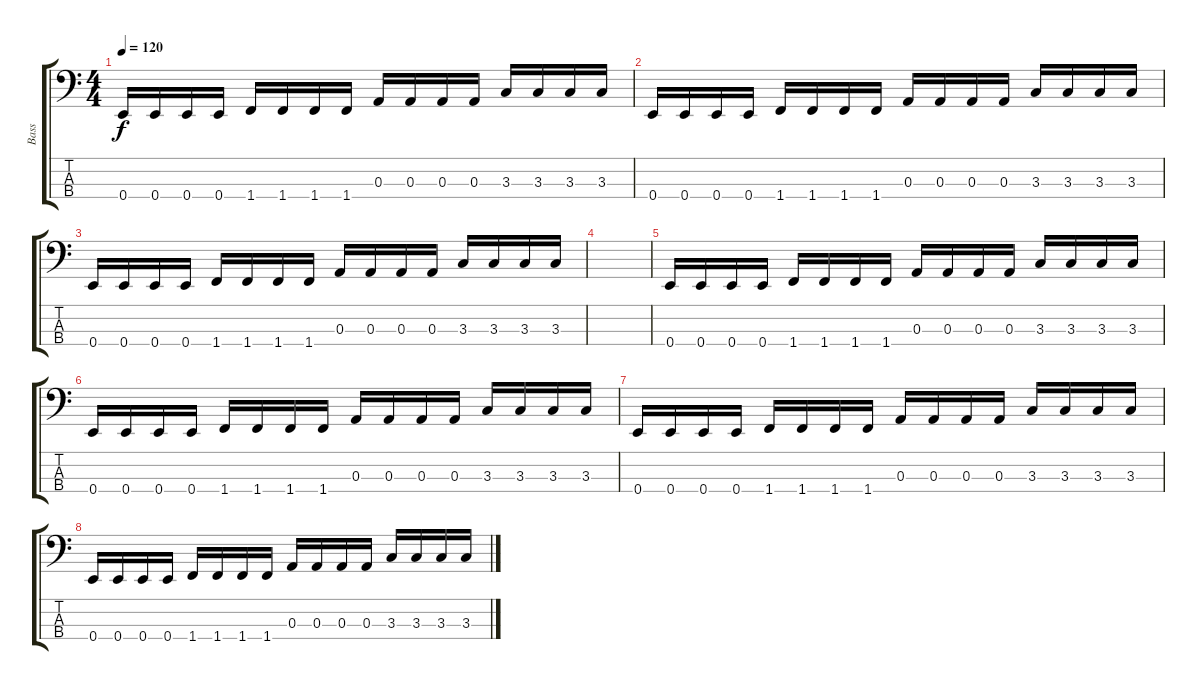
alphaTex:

\track ("Bass" "Bass") {instrument electricbasspick}
\staff {score tabs}
\tuning (G2 D2 A1 E1) {hide}
\ts (4 4)
\tempo 120
\clef f4
\ks c
0.4.16{dy f} 0.4.16 0.4.16 0.4.16 1.4.16 1.4.16 1.4.16 1.4.16 0.3.16 0.3.16 0.3.16 0.3.16 3.3.16 3.3.16 3.3.16 3.3.16 |
0.4.16 0.4.16 0.4.16 0.4.16 1.4.16 1.4.16 1.4.16 1.4.16 0.3.16 0.3.16 0.3.16 0.3.16 3.3.16 3.3.16 3.3.16 3.3.16 |
0.4.16 0.4.16 0.4.16 0.4.16 1.4.16 1.4.16 1.4.16 1.4.16 0.3.16 0.3.16 0.3.16 0.3.16 3.3.16 3.3.16 3.3.16 3.3.16 |
|
0.4.16 0.4.16 0.4.16 0.4.16 1.4.16 1.4.16 1.4.16 1.4.16 0.3.16 0.3.16 0.3.16 0.3.16 3.3.16 3.3.16 3.3.16 3.3.16 |
0.4.16 0.4.16 0.4.16 0.4.16 1.4.16 1.4.16 1.4.16 1.4.16 0.3.16 0.3.16 0.3.16 0.3.16 3.3.16 3.3.16 3.3.16 3.3.16 |
0.4.16 0.4.16 0.4.16 0.4.16 1.4.16 1.4.16 1.4.16 1.4.16 0.3.16 0.3.16 0.3.16 0.3.16 3.3.16 3.3.16 3.3.16 3.3.16 |
0.4.16 0.4.16 0.4.16 0.4.16 1.4.16 1.4.16 1.4.16 1.4.16 0.3.16 0.3.16 0.3.16 0.3.16 3.3.16 3.3.16 3.3.16 3.3.16
